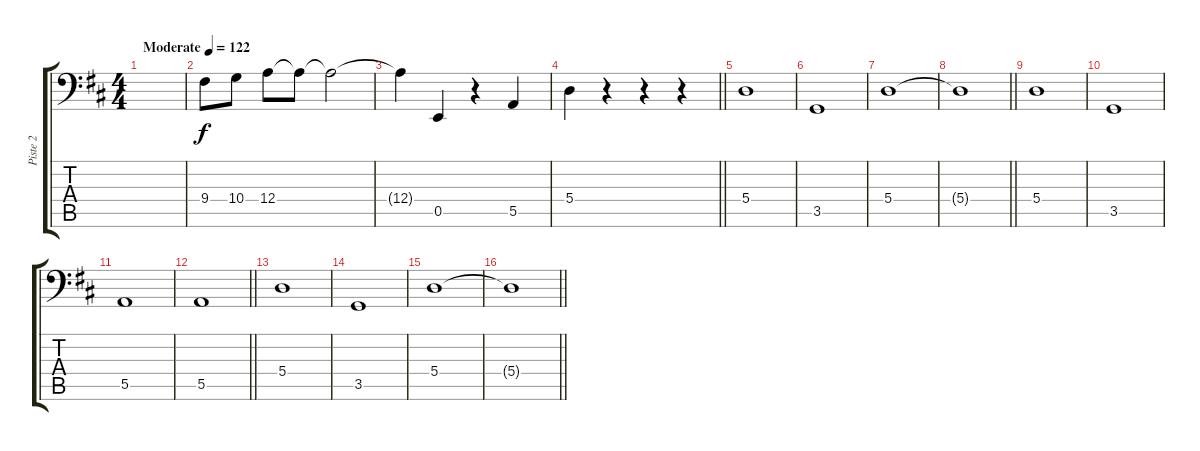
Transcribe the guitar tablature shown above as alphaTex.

\track ("Piste 2" "Piste 2") {instrument electricbassfinger}
\staff {score tabs}
\tuning (C3 G2 D2 A1 E1 B0) {hide}
\ts (4 4)
\tempo (122 "Moderate")
\clef f4
\ks d
|
9.4.8 10.4.8 12.4.8 12.4{t}.8 12.4{t}.2 |
12.4{t}.4 0.5.4 r.4 5.5.4 |
\barLineRight lightlight
5.4.4 r.4 r.4 r.4 |
5.4.1 |
3.5.1 |
5.4.1 |
\barLineRight lightlight
5.4{t}.1 |
5.4.1 |
3.5.1 |
5.5.1 |
\barLineRight lightlight
5.5.1 |
5.4.1 |
3.5.1 |
5.4.1 |
\barLineRight lightlight
5.4{t}.1
